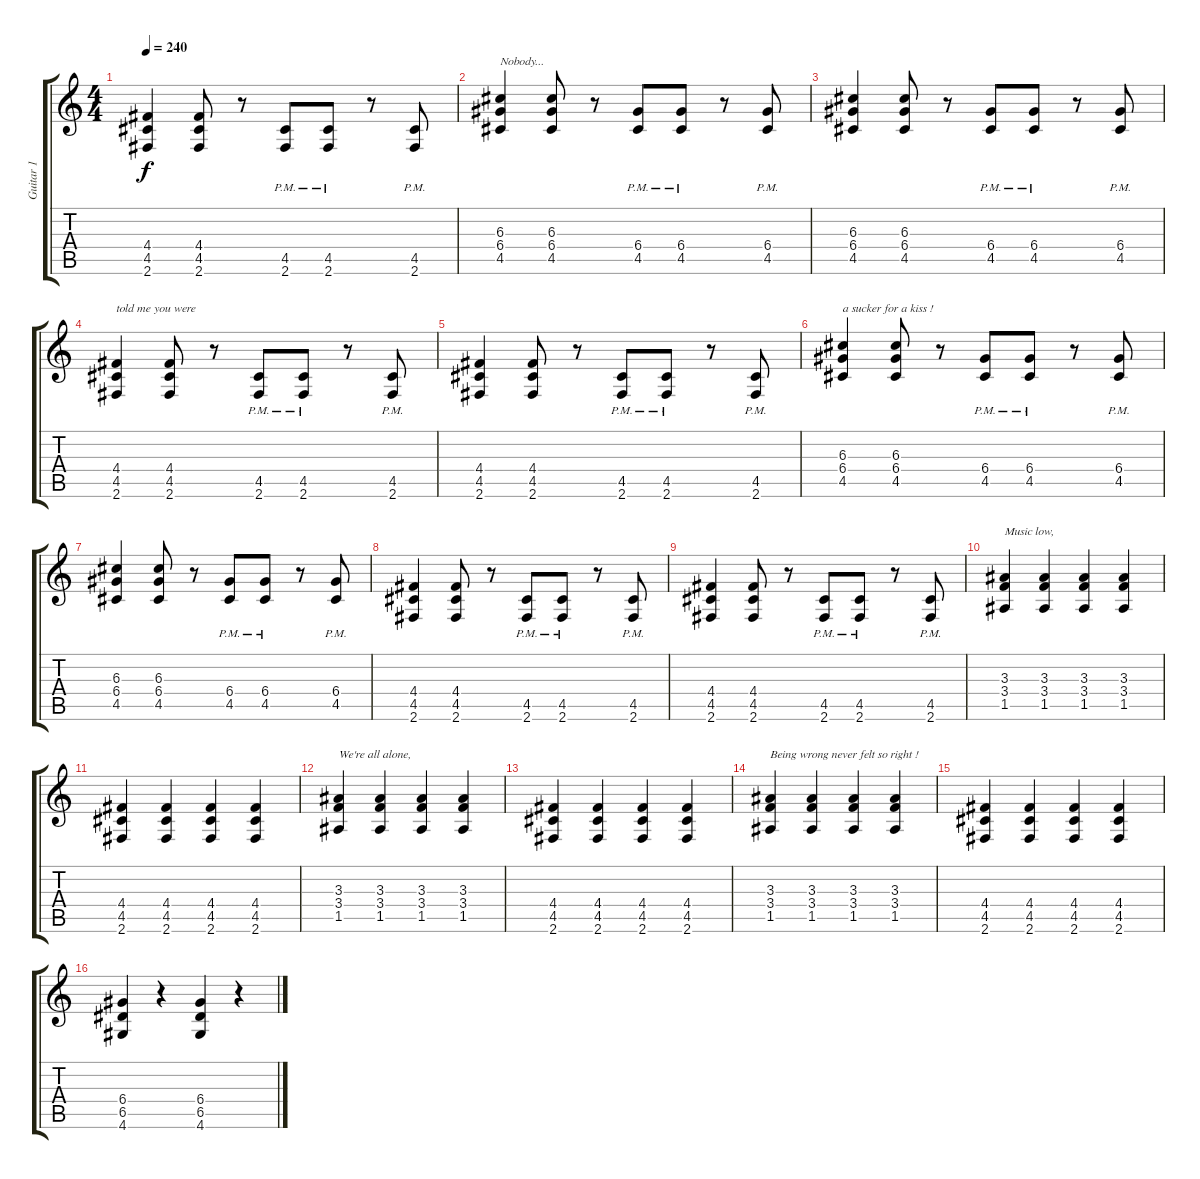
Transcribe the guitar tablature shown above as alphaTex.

\track ("Guitar 1" "Guitar 1") {instrument distortionguitar}
\staff {score tabs}
\tuning (E4 B3 G3 D3 A2 E2) {hide}
\ts (4 4)
\tempo 240
\clef g2
\ks c
(4.4 4.5 2.6).4{dy f} (4.4 4.5 2.6).8 r.8 (4.5{pm} 2.6{pm}).8 (4.5{pm} 2.6{pm}).8 r.8 (4.5{pm} 2.6{pm}).8 |
(6.3 6.4 4.5).4{txt "Nobody..."} (6.3 6.4 4.5).8 r.8 (6.4{pm} 4.5{pm}).8 (6.4{pm} 4.5{pm}).8 r.8 (6.4{pm} 4.5{pm}).8 |
(6.3 6.4 4.5).4 (6.3 6.4 4.5).8 r.8 (6.4{pm} 4.5{pm}).8 (6.4{pm} 4.5{pm}).8 r.8 (6.4{pm} 4.5{pm}).8 |
(4.4 4.5 2.6).4{txt "told me you were"} (4.4 4.5 2.6).8 r.8 (4.5{pm} 2.6{pm}).8 (4.5{pm} 2.6{pm}).8 r.8 (4.5{pm} 2.6{pm}).8 |
(4.4 4.5 2.6).4 (4.4 4.5 2.6).8 r.8 (4.5{pm} 2.6{pm}).8 (4.5{pm} 2.6{pm}).8 r.8 (4.5{pm} 2.6{pm}).8 |
(6.3 6.4 4.5).4{txt "a sucker for a kiss !"} (6.3 6.4 4.5).8 r.8 (6.4{pm} 4.5{pm}).8 (6.4{pm} 4.5{pm}).8 r.8 (6.4{pm} 4.5{pm}).8 |
(6.3 6.4 4.5).4 (6.3 6.4 4.5).8 r.8 (6.4{pm} 4.5{pm}).8 (6.4{pm} 4.5{pm}).8 r.8 (6.4{pm} 4.5{pm}).8 |
(4.4 4.5 2.6).4 (4.4 4.5 2.6).8 r.8 (4.5{pm} 2.6{pm}).8 (4.5{pm} 2.6{pm}).8 r.8 (4.5{pm} 2.6{pm}).8 |
(4.4 4.5 2.6).4 (4.4 4.5 2.6).8 r.8 (4.5{pm} 2.6{pm}).8 (4.5{pm} 2.6{pm}).8 r.8 (4.5{pm} 2.6{pm}).8 |
(3.3 3.4 1.5).4{txt "Music low, "} (3.3 3.4 1.5).4 (3.3 3.4 1.5).4 (3.3 3.4 1.5).4 |
(4.4 4.5 2.6).4 (4.4 4.5 2.6).4 (4.4 4.5 2.6).4 (4.4 4.5 2.6).4 |
(3.3 3.4 1.5).4{txt "We're all alone,"} (3.3 3.4 1.5).4 (3.3 3.4 1.5).4 (3.3 3.4 1.5).4 |
(4.4 4.5 2.6).4 (4.4 4.5 2.6).4 (4.4 4.5 2.6).4 (4.4 4.5 2.6).4 |
(3.3 3.4 1.5).4{txt "Being wrong never felt so right !"} (3.3 3.4 1.5).4 (3.3 3.4 1.5).4 (3.3 3.4 1.5).4 |
(4.4 4.5 2.6).4 (4.4 4.5 2.6).4 (4.4 4.5 2.6).4 (4.4 4.5 2.6).4 |
(6.4 6.5 4.6).4 r.4 (6.4 6.5 4.6).4 r.4
